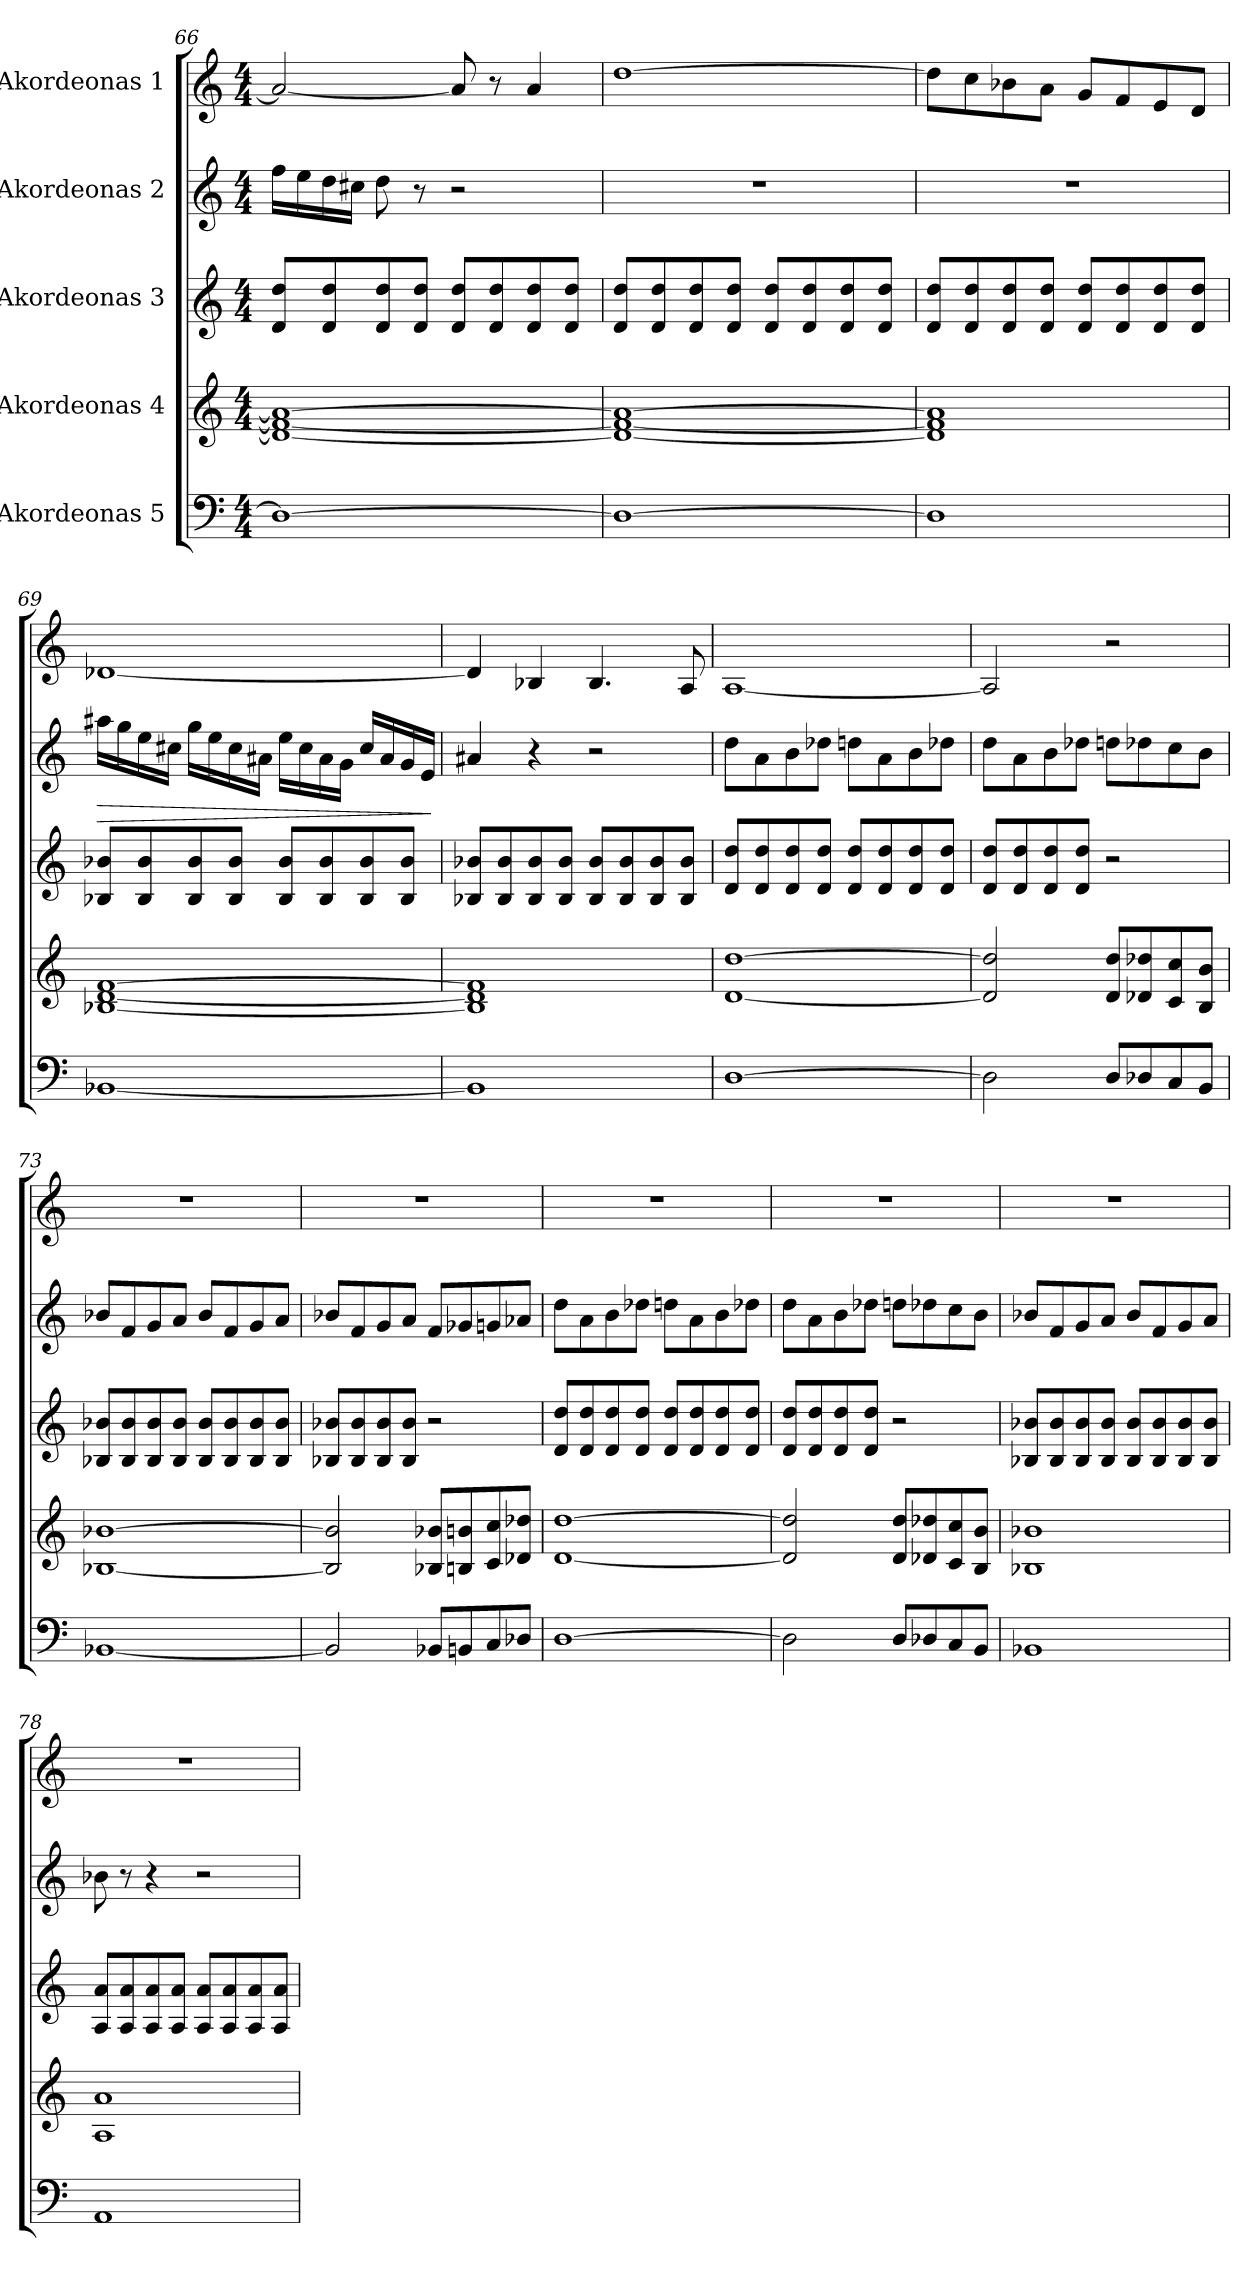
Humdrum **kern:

**kern	**kern	**kern	**kern	**dynam	**kern
*part5	*part4	*part3	*part2	*part2	*part1
*staff5	*staff4	*staff3	*staff2	*staff2	*staff1
*I"Akordeonas 5	*I"Akordeonas 4	*I"Akordeonas 3	*I"Akordeonas 2	*	*I"Akordeonas 1
*clefF4	*clefG2	*clefG2	*clefG2	*	*clefG2
*k[]	*k[]	*k[]	*k[]	*	*k[]
*M4/4	*M4/4	*M4/4	*M4/4	*	*M4/4
=66	=66	=66	=66	=66	=66
1D_	1d_ 1f_ 1a_	8d/ 8dd/L	16ff\LL	.	2a/_
.	.	.	16ee\	.	.
.	.	8d/ 8dd/	16dd\	.	.
.	.	.	16cc#X\JJ	.	.
.	.	8d/ 8dd/	8dd\	.	.
.	.	8d/ 8dd/J	8r	.	.
.	.	8d/ 8dd/L	2r	.	8a/]
.	.	8d/ 8dd/	.	.	8r
.	.	8d/ 8dd/	.	.	4a/
.	.	8d/ 8dd/J	.	.	.
=67	=67	=67	=67	=67	=67
1D_	1d_ 1f_ 1a_	8d/ 8dd/L	1r	.	[1dd
.	.	8d/ 8dd/	.	.	.
.	.	8d/ 8dd/	.	.	.
.	.	8d/ 8dd/J	.	.	.
.	.	8d/ 8dd/L	.	.	.
.	.	8d/ 8dd/	.	.	.
.	.	8d/ 8dd/	.	.	.
.	.	8d/ 8dd/J	.	.	.
!!LO:LB:g=z
=68	=68	=68	=68	=68	=68
1D]	1d] 1f] 1a]	8d/ 8dd/L	1r	.	8dd\L]
.	.	8d/ 8dd/	.	.	8cc\
.	.	8d/ 8dd/	.	.	8b-X\
.	.	8d/ 8dd/J	.	.	8a\J
.	.	8d/ 8dd/L	.	.	8g/L
.	.	8d/ 8dd/	.	.	8f/
.	.	8d/ 8dd/	.	.	8e/
.	.	8d/ 8dd/J	.	.	8d/J
=69	=69	=69	=69	=69	=69
!	!	!	!	!LO:HP:b	!
[1BB-X	[1B-X [1d [1f	8B-X/ 8b-X/L	16aa#X\LL	>	[1d-X
.	.	.	16gg\	.	.
.	.	8B-/ 8b-/	16ee\	.	.
.	.	.	16cc#X\JJ	.	.
.	.	8B-/ 8b-/	16gg\LL	.	.
.	.	.	16ee\	.	.
.	.	8B-/ 8b-/J	16cc#\	.	.
.	.	.	16a#X\JJ	.	.
.	.	8B-/ 8b-/L	16ee\LL	.	.
.	.	.	16cc#\	.	.
.	.	8B-/ 8b-/	16a#\	.	.
.	.	.	16g\JJ	.	.
.	.	8B-/ 8b-/	16cc#/LL	.	.
.	.	.	16a#/	.	.
.	.	8B-/ 8b-/J	16g/	.	.
.	.	.	16e/JJ	.	.
.	.	.	.	]	.
=70	=70	=70	=70	=70	=70
1BB-]	1B-] 1d] 1f]	8B-X/ 8b-X/L	4a#X/	.	4d-/]
.	.	8B-/ 8b-/	.	.	.
.	.	8B-/ 8b-/	4r	.	4B-X/
.	.	8B-/ 8b-/J	.	.	.
.	.	8B-/ 8b-/L	2r	.	4.B-/
.	.	8B-/ 8b-/	.	.	.
.	.	8B-/ 8b-/	.	.	.
.	.	8B-/ 8b-/J	.	.	8A/
!!LO:PB:g=z
=71	=71	=71	=71	=71	=71
[1D	[1d [1dd	8d/ 8dd/L	8dd\L	.	[1A
.	.	8d/ 8dd/	8a\	.	.
.	.	8d/ 8dd/	8b\	.	.
.	.	8d/ 8dd/J	8dd-X\J	.	.
.	.	8d/ 8dd/L	8ddn\L	.	.
.	.	8d/ 8dd/	8a\	.	.
.	.	8d/ 8dd/	8b\	.	.
.	.	8d/ 8dd/J	8dd-X\J	.	.
=72	=72	=72	=72	=72	=72
2D\]	2d/] 2dd/]	8d/ 8dd/L	8dd\L	.	2A/]
.	.	8d/ 8dd/	8a\	.	.
.	.	8d/ 8dd/	8b\	.	.
.	.	8d/ 8dd/J	8dd-X\J	.	.
8D/L	8d/ 8dd/L	2r	8ddn\L	.	2r
8D-X/	8d-X/ 8dd-X/	.	8dd-X\	.	.
8C/	8c/ 8cc/	.	8cc\	.	.
8BB/J	8B/ 8b/J	.	8b\J	.	.
=73	=73	=73	=73	=73	=73
[1BB-X	[1B-X [1b-X	8B-X/ 8b-X/L	8b-X/L	.	1r
.	.	8B-/ 8b-/	8f/	.	.
.	.	8B-/ 8b-/	8g/	.	.
.	.	8B-/ 8b-/J	8a/J	.	.
.	.	8B-/ 8b-/L	8b-/L	.	.
.	.	8B-/ 8b-/	8f/	.	.
.	.	8B-/ 8b-/	8g/	.	.
.	.	8B-/ 8b-/J	8a/J	.	.
!!LO:LB:g=z
=74	=74	=74	=74	=74	=74
2BB-/]	2B-/] 2b-/]	8B-X/ 8b-X/L	8b-X/L	.	1r
.	.	8B-/ 8b-/	8f/	.	.
.	.	8B-/ 8b-/	8g/	.	.
.	.	8B-/ 8b-/J	8a/J	.	.
8BB-X/L	8B-X/ 8b-X/L	2r	8f/L	.	.
8BBn/	8Bn/ 8bn/	.	8g-X/	.	.
8C/	8c/ 8cc/	.	8gn/	.	.
8D-X/J	8d-X/ 8dd-X/J	.	8a-X/J	.	.
=75	=75	=75	=75	=75	=75
[1D	[1d [1dd	8d/ 8dd/L	8dd\L	.	1r
.	.	8d/ 8dd/	8a\	.	.
.	.	8d/ 8dd/	8b\	.	.
.	.	8d/ 8dd/J	8dd-X\J	.	.
.	.	8d/ 8dd/L	8ddn\L	.	.
.	.	8d/ 8dd/	8a\	.	.
.	.	8d/ 8dd/	8b\	.	.
.	.	8d/ 8dd/J	8dd-X\J	.	.
=76	=76	=76	=76	=76	=76
2D\]	2d/] 2dd/]	8d/ 8dd/L	8dd\L	.	1r
.	.	8d/ 8dd/	8a\	.	.
.	.	8d/ 8dd/	8b\	.	.
.	.	8d/ 8dd/J	8dd-X\J	.	.
8D/L	8d/ 8dd/L	2r	8ddn\L	.	.
8D-X/	8d-X/ 8dd-X/	.	8dd-X\	.	.
8C/	8c/ 8cc/	.	8cc\	.	.
8BB/J	8B/ 8b/J	.	8b\J	.	.
!!LO:PB:g=z
=77	=77	=77	=77	=77	=77
1BB-X	1B-X 1b-X	8B-X/ 8b-X/L	8b-X/L	.	1r
.	.	8B-/ 8b-/	8f/	.	.
.	.	8B-/ 8b-/	8g/	.	.
.	.	8B-/ 8b-/J	8a/J	.	.
.	.	8B-/ 8b-/L	8b-/L	.	.
.	.	8B-/ 8b-/	8f/	.	.
.	.	8B-/ 8b-/	8g/	.	.
.	.	8B-/ 8b-/J	8a/J	.	.
=78	=78	=78	=78	=78	=78
1AA	1A 1a	8A/ 8a/L	8b-X\	.	1r
.	.	8A/ 8a/	8r	.	.
.	.	8A/ 8a/	4r	.	.
.	.	8A/ 8a/J	.	.	.
.	.	8A/ 8a/L	2r	.	.
.	.	8A/ 8a/	.	.	.
.	.	8A/ 8a/	.	.	.
.	.	8A/ 8a/J	.	.	.
=	=	=	=	=	=
*-	*-	*-	*-	*-	*-
